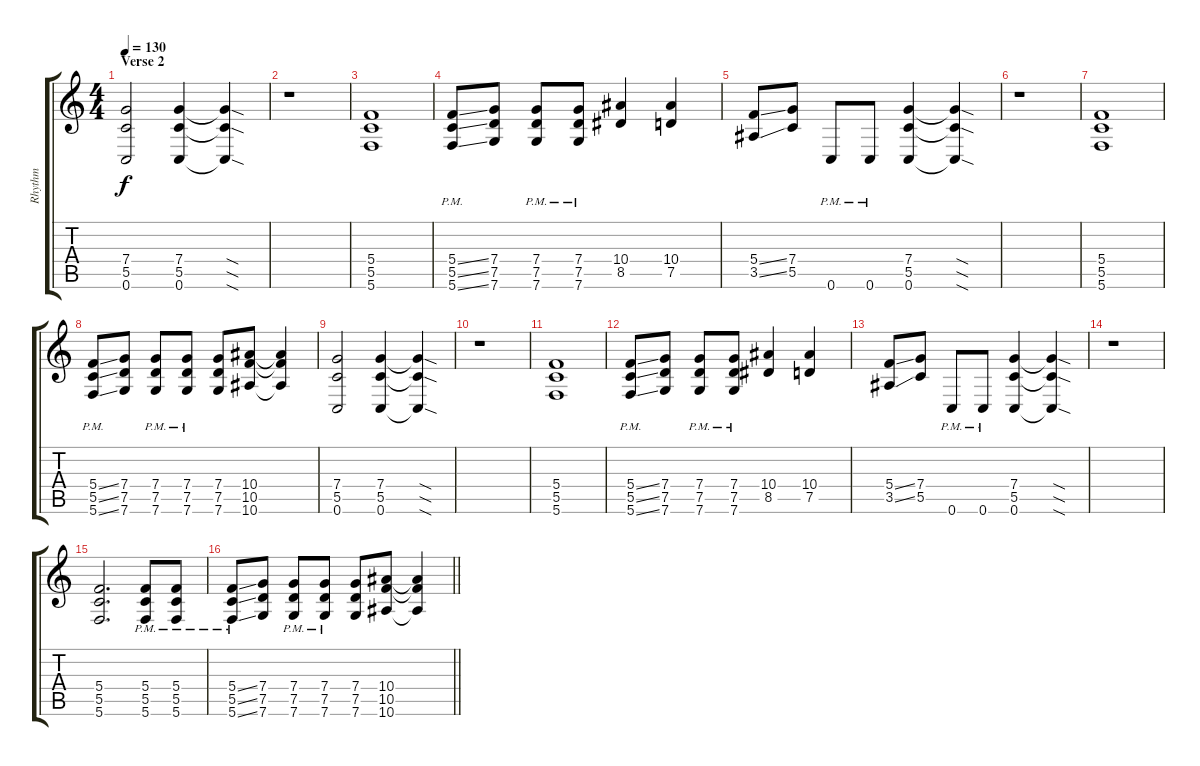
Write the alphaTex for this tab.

\track ("Rhythm" "Rhythm") {instrument distortionguitar}
\staff {score tabs}
\tuning (D4 A3 F3 C3 G2 C2) {hide}
\ts (4 4)
\section ("" "Verse 2")
\tempo 130
\clef g2
\ks c
(7.4 5.5 0.6).2{dy f} (7.4 5.5 0.6).4 (7.4{sod t} 5.5{sod t} 0.6{sod t}).4 |
r.1 |
(5.4 5.5 5.6).1 |
(5.4{ss} 5.5{ss pm} 5.6{ss}).8 (7.4 7.5 7.6).8 (7.4 7.5{pm} 7.6).8 (7.4 7.5{pm} 7.6).8 (10.4 8.5).4 (10.4 7.5).4 |
(5.4{ss} 3.5{ss}).8 (7.4 5.5).8 0.6{pm}.8 0.6{pm}.8 (7.4 5.5 0.6).4 (7.4{sod t} 5.5{sod t} 0.6{sod t}).4 |
r.1 |
(5.4 5.5 5.6).1 |
(5.4{ss} 5.5{ss} 5.6{ss pm}).8 (7.4 7.5 7.6).8 (7.4 7.5 7.6{pm}).8 (7.4 7.5 7.6{pm}).8 (7.4 7.5 7.6).8 (10.4 10.5 10.6).8 (10.4{t} 10.5{t} 10.6{t}).4 |
(7.4 5.5 0.6).2 (7.4 5.5 0.6).4 (7.4{sod t} 5.5{sod t} 0.6{sod t}).4 |
r.1 |
(5.4 5.5 5.6).1 |
(5.4{ss} 5.5{ss} 5.6{ss pm}).8 (7.4 7.5 7.6).8 (7.4 7.5 7.6{pm}).8 (7.4 7.5 7.6{pm}).8 (10.4 8.5).4 (10.4 7.5).4 |
(5.4{ss} 3.5{ss}).8 (7.4 5.5).8 0.6{pm}.8 0.6{pm}.8 (7.4 5.5 0.6).4 (7.4{sod t} 5.5{sod t} 0.6{sod t}).4 |
r.1 |
(5.4 5.5 5.6).2{d} (5.4 5.5 5.6{pm}).8 (5.4 5.5 5.6{pm}).8 |
\barLineRight lightlight
(5.4{ss} 5.5{ss} 5.6{ss pm}).8 (7.4 7.5 7.6).8 (7.4 7.5 7.6{pm}).8 (7.4 7.5 7.6{pm}).8 (7.4 7.5 7.6).8 (10.4 10.5 10.6).8 (10.4{t} 10.5{t} 10.6{t}).4
